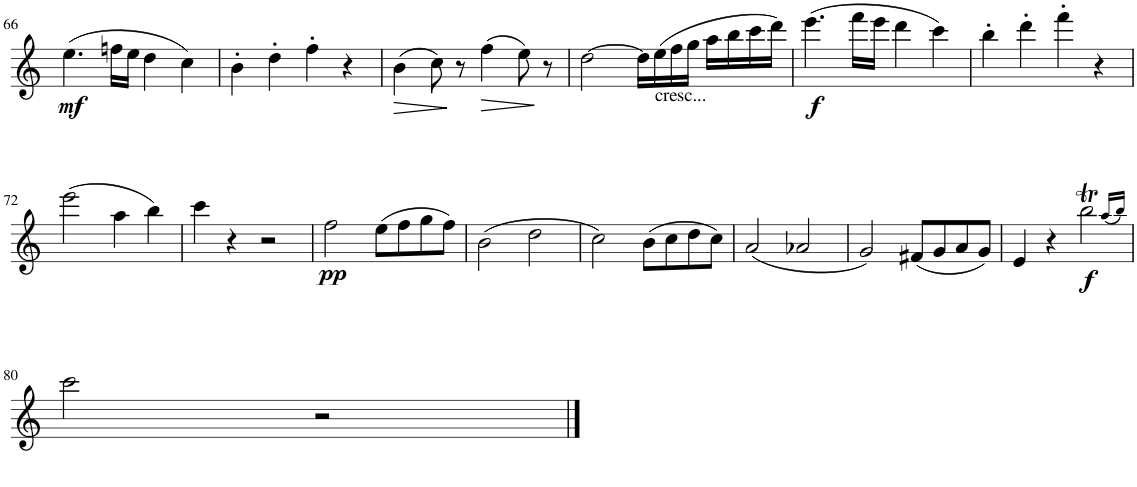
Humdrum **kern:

**kern	**dynam
*part1	*part1
*staff1	*staff1
*I"Piano	*
*I'Pno.	*
!!LO:PB:g=z
*clefG2	*
*k[]	*
*M4/4	*
*met(c)	*
=66	=66
!	!LO:DY:b
(4.ee\	mf
16ffn\LL	.
16ee\JJ	.
4dd\	.
4cc\)	.
=67	=67
4b'\	.
4dd'\	.
4ff'\	.
4r	.
=68	=68
!	!LO:HP:b
(4b\	>
8cc\)	.
8r	]
!	!LO:HP:b
(4ff\	>
8ee\)	.
8r	]
=69	=69
[2dd\	.
16dd\LL]	.
!LO:TX:b:t=cresc...	!
(16ee\	.
16ff\	.
16gg\JJ	.
16aa\LL	.
16bb\	.
16ccc\	.
16ddd\JJ)	.
=70	=70
!	!LO:DY:b
(4.eee\	f
16fff\LL	.
16eee\JJ	.
4ddd\	.
4ccc\)	.
=71	=71
4bb'\	.
4ddd'\	.
4fff'\	.
4r	.
!!LO:LB:g=z
=72	=72
(2eee\	.
4aa\	.
4bb\)	.
=73	=73
4ccc\	.
4r	.
2r	.
=74	=74
!	!LO:DY:b
2ff\	pp
(8ee\L	.
8ff\	.
8gg\	.
8ff\J)	.
=75	=75
(2b\	.
2dd\	.
=76	=76
2cc\)	.
(8b\L	.
8cc\	.
8dd\	.
8cc\J)	.
=77	=77
(2a/	.
2a-X/	.
=78	=78
2g/)	.
(8f#X/L	.
8g/	.
8a/	.
8g/J)	.
=79	=79
4e/	.
4r	.
!	!LO:DY:b
2bbt\	f
(16qaa/LL	.
16qbb/JJ)	.
!!LO:LB:g=z
=80	=80
2ccc\	.
2r	.
==	==
*-	*-
